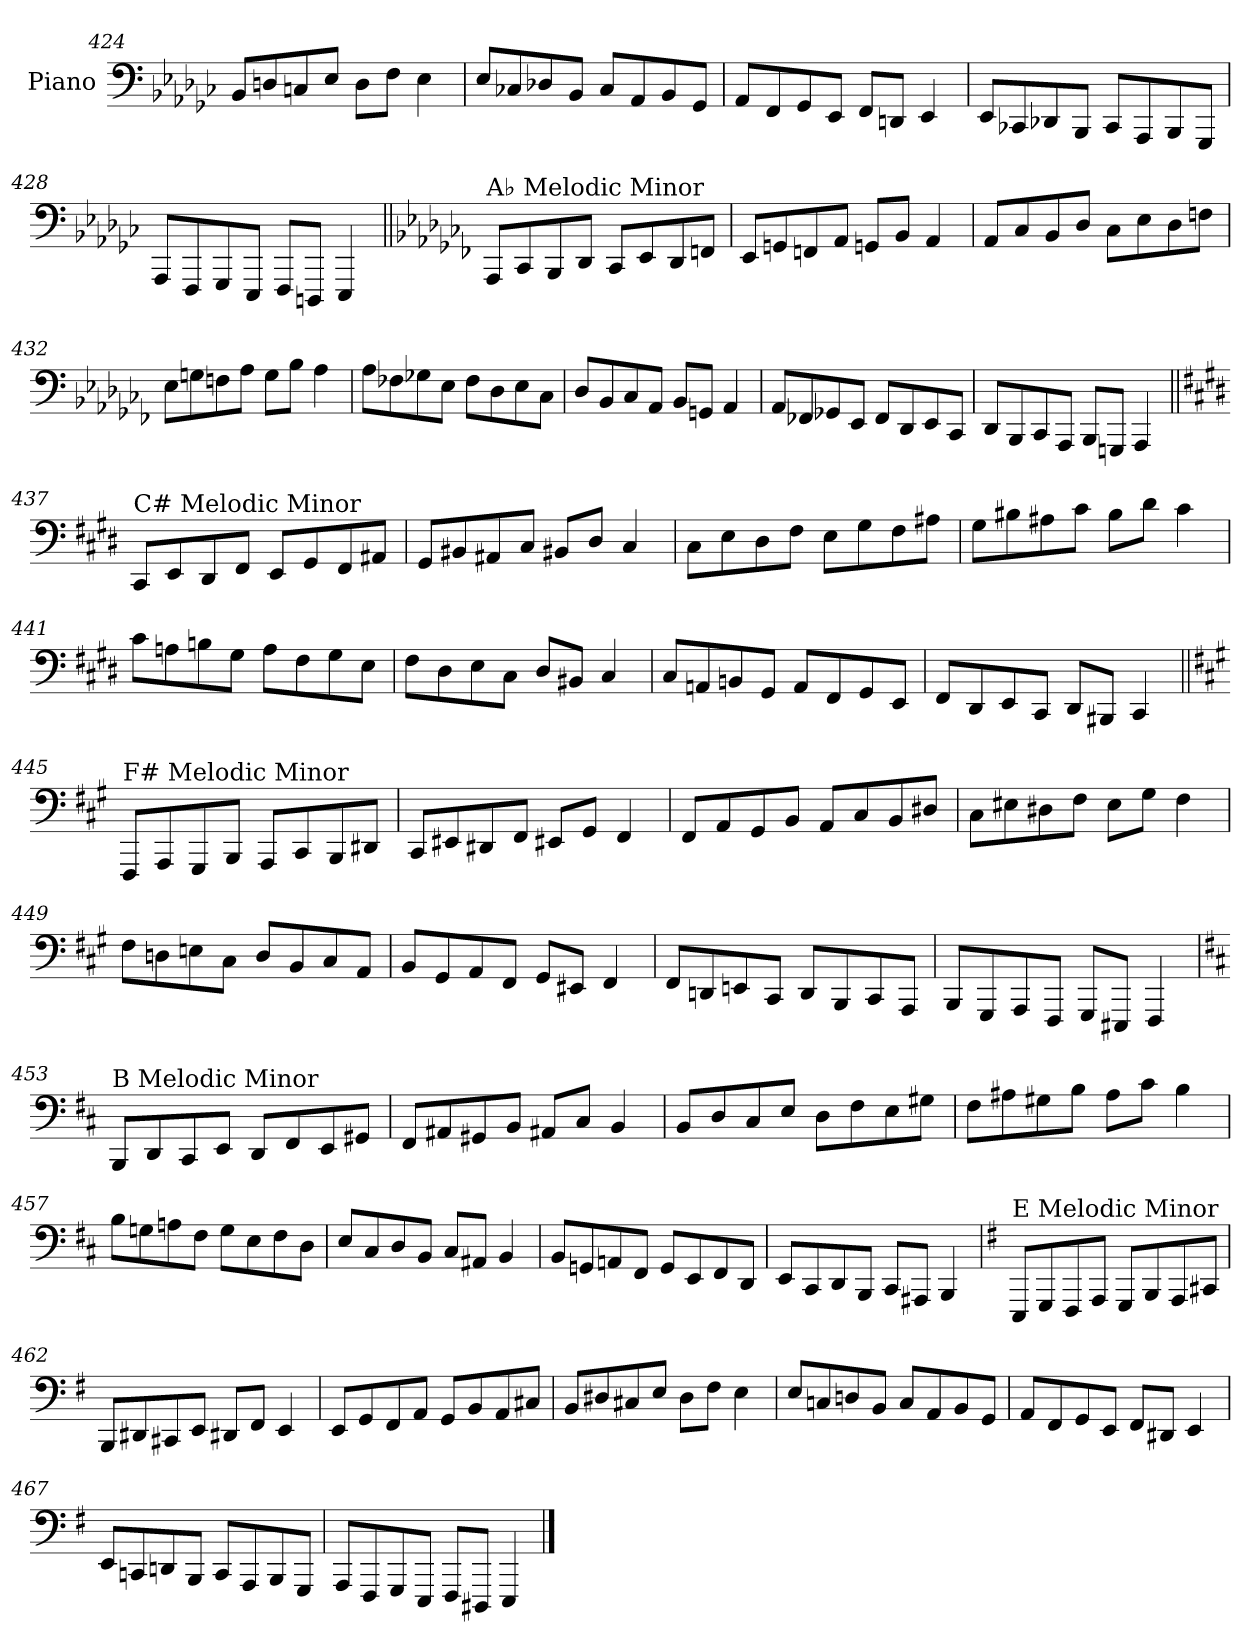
**kern
*part1
*staff1
*I"Piano
*I'Pno.
*clefF4
*k[b-e-a-d-g-c-]
=424
8BB-/L
8Dn/
8Cn/
8E-/J
8D\L
8F\J
4E-\
!!LO:LB:g=z
=425
8E-/L
8C-X/
8D-X/
8BB-/J
8C-/L
8AA-/
8BB-/
8GG-/J
=426
8AA-/L
8FF/
8GG-/
8EE-/J
8FF/L
8DDn/J
4EE-/
=427
8EE-/L
8CC-X/
8DD-X/
8BBB-/J
8CC-/L
8AAA-/
8BBB-/
8GGG-/J
=428
8AAA-/L
8FFF/
8GGG-/
8EEE-/J
8FFF/L
8DDDn/J
4EEE-/
!!LO:LB:g=z
=429||
*k[b-e-a-d-g-c-f-]
!LO:TX:a:t=A♭ Melodic Minor
8AAA-/L
8CC-/
8BBB-/
8DD-/J
8CC-/L
8EE-/
8DD-/
8FFn/J
=430
8EE-/L
8GGn/
8FFn/
8AA-/J
8GGn/L
8BB-/J
4AA-/
=431
8AA-/L
8C-/
8BB-/
8D-/J
8C-\L
8E-\
8D-\
8Fn\J
=432
8E-\L
8Gn\
8Fn\
8A-\J
8G\L
8B-\J
4A-\
!!LO:LB:g=z
=433
8A-\L
8F-X\
8G-X\
8E-\J
8F-\L
8D-\
8E-\
8C-\J
=434
8D-/L
8BB-/
8C-/
8AA-/J
8BB-/L
8GGn/J
4AA-/
=435
8AA-/L
8FF-X/
8GG-X/
8EE-/J
8FF-/L
8DD-/
8EE-/
8CC-/J
=436
8DD-/L
8BBB-/
8CC-/
8AAA-/J
8BBB-/L
8GGGn/J
4AAA-/
!!LO:PB:g=z
=437||
*k[f#c#g#d#]
!LO:TX:a:t=C# Melodic Minor
8CC#/L
8EE/
8DD#/
8FF#/J
8EE/L
8GG#/
8FF#/
8AA#X/J
=438
8GG#/L
8BB#X/
8AA#X/
8C#/J
8BB#X/L
8D#/J
4C#/
=439
8C#\L
8E\
8D#\
8F#\J
8E\L
8G#\
8F#\
8A#X\J
=440
8G#\L
8B#X\
8A#X\
8c#\J
8B#\L
8d#\J
4c#\
!!LO:LB:g=z
=441
8c#\L
8An\
8Bn\
8G#\J
8A\L
8F#\
8G#\
8E\J
=442
8F#\L
8D#\
8E\
8C#\J
8D#/L
8BB#X/J
4C#/
=443
8C#/L
8AAn/
8BBn/
8GG#/J
8AA/L
8FF#/
8GG#/
8EE/J
=444
8FF#/L
8DD#/
8EE/
8CC#/J
8DD#/L
8BBB#X/J
4CC#/
!!LO:LB:g=z
=445||
*k[f#c#g#]
!LO:TX:a:t=F# Melodic Minor
8FFF#/L
8AAA/
8GGG#/
8BBB/J
8AAA/L
8CC#/
8BBB/
8DD#X/J
=446
8CC#/L
8EE#X/
8DD#X/
8FF#/J
8EE#X/L
8GG#/J
4FF#/
=447
8FF#/L
8AA/
8GG#/
8BB/J
8AA/L
8C#/
8BB/
8D#X/J
=448
8C#\L
8E#X\
8D#X\
8F#\J
8E#\L
8G#\J
4F#\
!!LO:LB:g=z
=449
8F#\L
8Dn\
8En\
8C#\J
8D/L
8BB/
8C#/
8AA/J
=450
8BB/L
8GG#/
8AA/
8FF#/J
8GG#/L
8EE#X/J
4FF#/
=451
8FF#/L
8DDn/
8EEn/
8CC#/J
8DD/L
8BBB/
8CC#/
8AAA/J
=452
8BBB/L
8GGG#/
8AAA/
8FFF#/J
8GGG#/L
8EEE#X/J
4FFF#/
!!LO:LB:g=z
=453
*k[f#c#]
!LO:TX:a:t=B Melodic Minor
8BBB/L
8DD/
8CC#/
8EE/J
8DD/L
8FF#/
8EE/
8GG#X/J
=454
8FF#/L
8AA#X/
8GG#X/
8BB/J
8AA#X/L
8C#/J
4BB/
=455
8BB/L
8D/
8C#/
8E/J
8D\L
8F#\
8E\
8G#X\J
=456
8F#\L
8A#X\
8G#X\
8B\J
8A#\L
8c#\J
4B\
!!LO:LB:g=z
=457
8B\L
8Gn\
8An\
8F#\J
8G\L
8E\
8F#\
8D\J
=458
8E/L
8C#/
8D/
8BB/J
8C#/L
8AA#X/J
4BB/
=459
8BB/L
8GGn/
8AAn/
8FF#/J
8GG/L
8EE/
8FF#/
8DD/J
=460
8EE/L
8CC#/
8DD/
8BBB/J
8CC#/L
8AAA#X/J
4BBB/
!!LO:LB:g=z
=461
*k[f#]
!LO:TX:a:t=E Melodic Minor
8EEE/L
8GGG/
8FFF#/
8AAA/J
8GGG/L
8BBB/
8AAA/
8CC#X/J
=462
8BBB/L
8DD#X/
8CC#X/
8EE/J
8DD#X/L
8FF#/J
4EE/
=463
8EE/L
8GG/
8FF#/
8AA/J
8GG/L
8BB/
8AA/
8C#X/J
=464
8BB/L
8D#X/
8C#X/
8E/J
8D#\L
8F#\J
4E\
!!LO:LB:g=z
=465
8E/L
8Cn/
8Dn/
8BB/J
8C/L
8AA/
8BB/
8GG/J
=466
8AA/L
8FF#/
8GG/
8EE/J
8FF#/L
8DD#X/J
4EE/
=467
8EE/L
8CCn/
8DDn/
8BBB/J
8CC/L
8AAA/
8BBB/
8GGG/J
=468
8AAA/L
8FFF#/
8GGG/
8EEE/J
8FFF#/L
8DDD#X/J
4EEE/
==
*-
